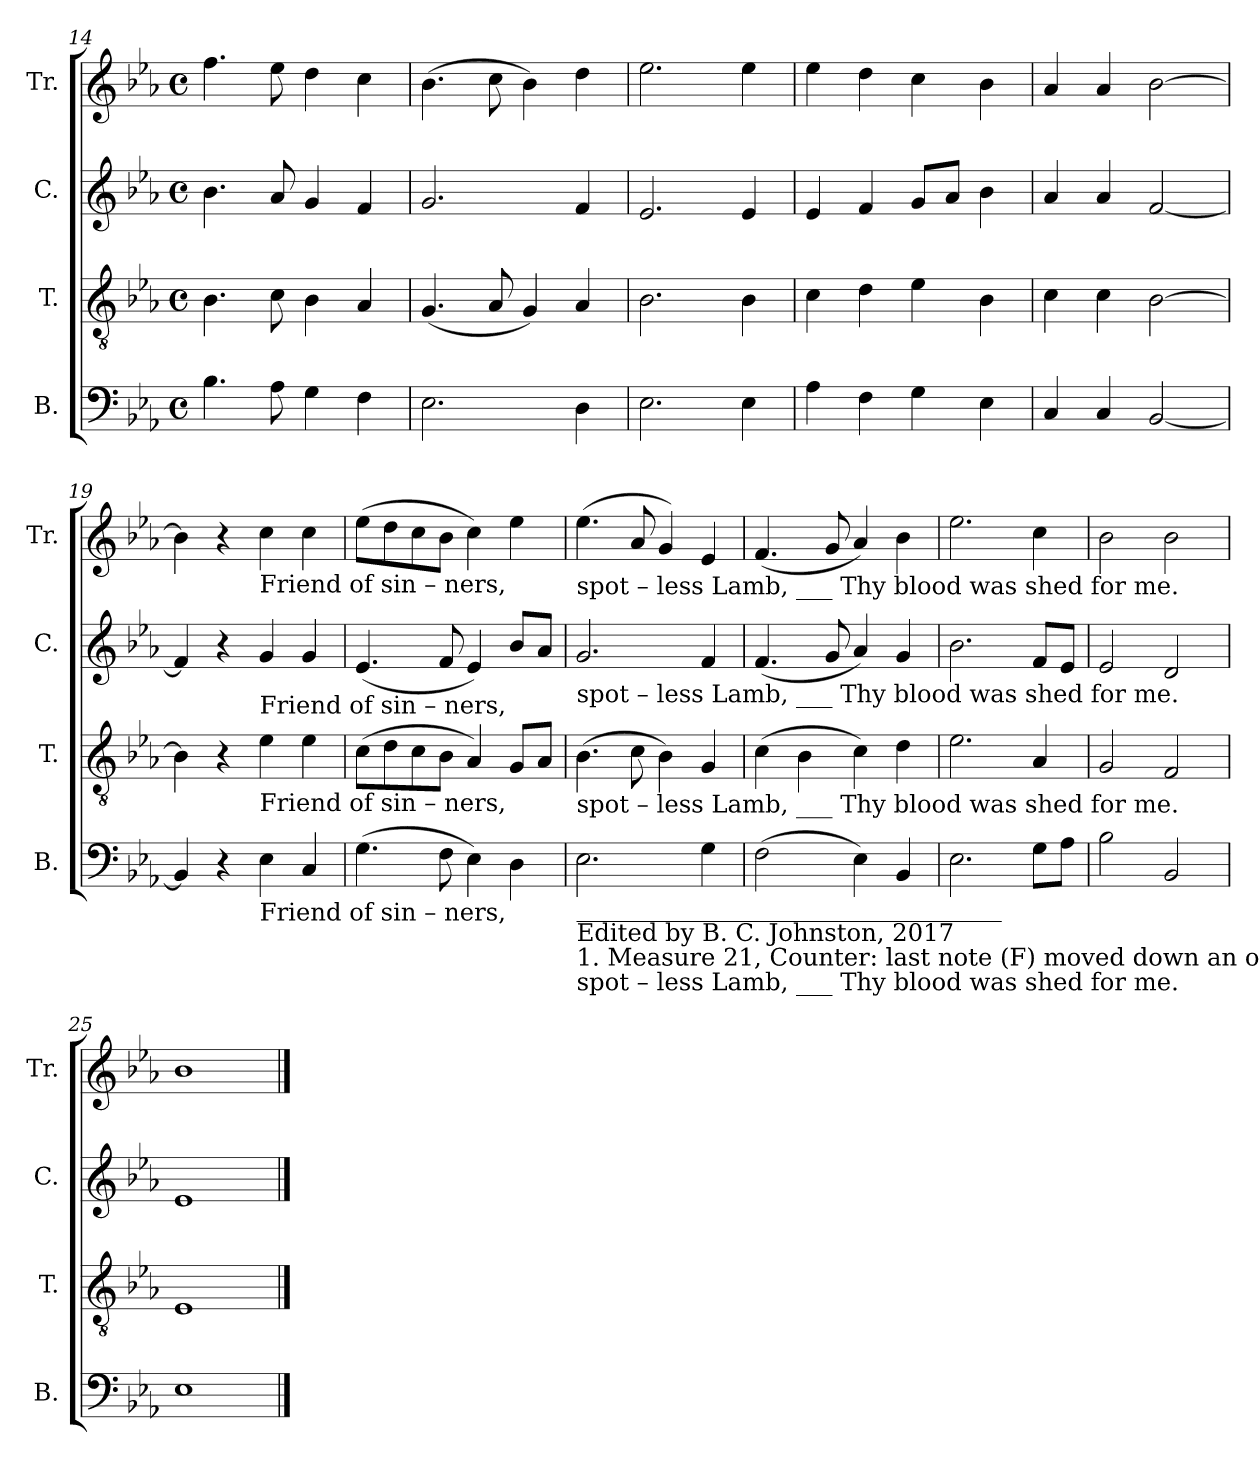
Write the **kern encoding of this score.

**kern	**kern	**kern	**kern
*part4	*part3	*part2	*part1
*staff4	*staff3	*staff2	*staff1
*I"B.	*I"T.	*I"C.	*I"Tr.
*I'B.	*I'T.	*I'C.	*I'Tr.
*clefF4	*clefGv2	*clefG2	*clefG2
*k[b-e-a-]	*k[b-e-a-]	*k[b-e-a-]	*k[b-e-a-]
*M4/4	*M4/4	*M4/4	*M4/4
*met(c)	*met(c)	*met(c)	*met(c)
=14	=14	=14	=14
4.B-\	4.B-\	4.b-\	4.ff\
8A-\	8c\	8a-/	8ee-\
4G\	4B-\	4g/	4dd\
4F\	4A-/	4f/	4cc\
=15	=15	=15	=15
2.E-\	(4.G/	2.g/	(4.b-\
.	8A-/	.	8cc\
.	4G/)	.	4b-\)
4D\	4A-/	4f/	4dd\
=16	=16	=16	=16
2.E-\	2.B-\	2.e-/	2.ee-\
4E-\	4B-\	4e-/	4ee-\
=17	=17	=17	=17
4A-\	4c\	4e-/	4ee-\
4F\	4d\	4f/	4dd\
4G\	4e-\	8g/L	4cc\
.	.	8a-/J	.
4E-\	4B-\	4b-\	4b-\
=18	=18	=18	=18
4C/	4c\	4a-/	4a-/
4C/	4c\	4a-/	4a-/
[2BB-/	[2B-\	[2f/	[2b-\
=19	=19	=19	=19
4BB-/]	4B-\]	4f/]	4b-\]
4r	4r	4r	4r
!	!	!	!LO:TX:b:t=Friend of sin          –          ners,
!	!	!LO:TX:b:t=Friend of sin          –          ners,	!
!	!LO:TX:b:t=Friend of sin          –          ners,	!	!
!LO:TX:b:t=Friend of sin          –          ners,	!	!	!
4E-\	4e-\	4g/	4cc\
4C/	4e-\	4g/	4cc\
=20	=20	=20	=20
(4.G\	(8c\L	(4.e-/	(8ee-\L
.	8d\	.	8dd\
.	8c\	.	8cc\
8F\	8B-\J	8f/	8b-\J
4E-\)	4A-/)	4e-/)	4cc\)
4D\	8G/L	8b-/L	4ee-\
.	8A-/J	8a-/J	.
!!LO:LB:g=z
=21	=21	=21	=21
!	!	!	!LO:TX:b:t=spot      –      less    Lamb,  ___  Thy  blood  was  shed  for    me.
!	!	!LO:TX:b:t=spot      –      less    Lamb,  ___  Thy  blood  was  shed  for    me.	!
!	!LO:TX:b:t=spot      –      less    Lamb,  ___  Thy  blood  was  shed  for    me.	!	!
!LO:TX:b:t=___________________________________	!	!	!
!LO:TX:b:t=Edited  by B. C. Johnston, 2017	!	!	!
!LO:TX:b:t=1. Measure 21, Counter&colon; last note (F) moved down an octave.	!	!	!
!LO:TX:b:t=spot      –      less    Lamb,  ___  Thy  blood  was  shed  for    me.	!	!	!
2.E-\	(4.B-\	2.g/	(4.ee-\
.	8c\	.	8a-/
.	4B-\)	.	4g/)
4G\	4G/	4f/	4e-/
=22	=22	=22	=22
(2F\	(4c\	(4.f/	(4.f/
.	4B-\	.	.
.	.	8g/	8g/
4E-\)	4c\)	4a-/)	4a-/)
4BB-/	4d\	4g/	4b-\
=23	=23	=23	=23
2.E-\	2.e-\	2.b-\	2.ee-\
8G\L	4A-/	8f/L	4cc\
8A-\J	.	8e-/J	.
=24	=24	=24	=24
2B-\	2G/	2e-/	2b-\
2BB-/	2F/	2d/	2b-\
=25	=25	=25	=25
1E-	1E-	1e-	1b-
==	==	==	==
*-	*-	*-	*-
